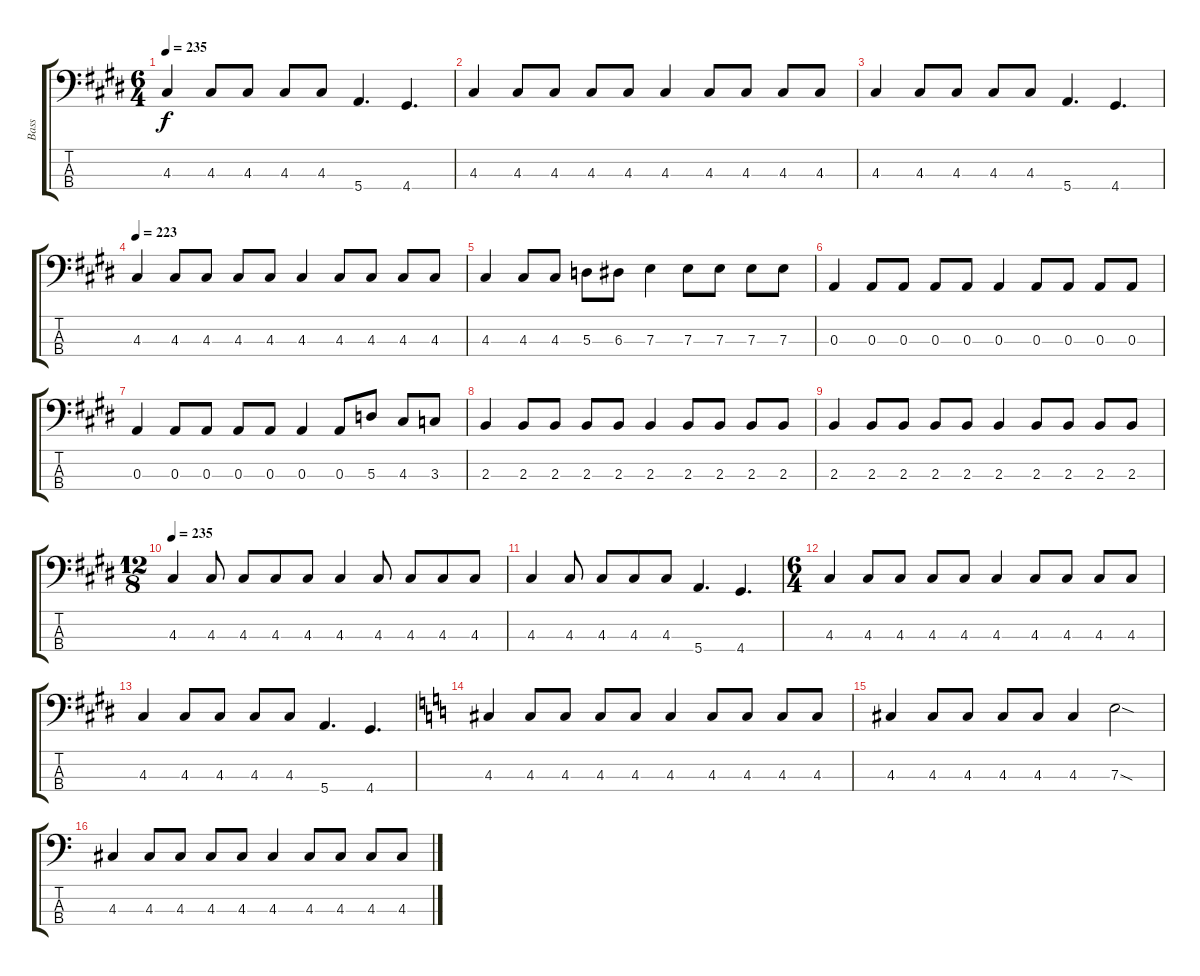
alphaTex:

\track ("Bass" "Bass") {instrument electricbassfinger}
\staff {score tabs}
\tuning (G2 D2 A1 E1) {hide}
\ts (6 4)
\tempo 235
\clef f4
\ks e
4.3.4{dy f} 4.3.8 4.3.8 4.3.8 4.3.8 5.4.4{d} 4.4.4{d} |
4.3.4 4.3.8 4.3.8 4.3.8 4.3.8 4.3.4 4.3.8 4.3.8 4.3.8 4.3.8 |
4.3.4 4.3.8 4.3.8 4.3.8 4.3.8 5.4.4{d} 4.4.4{d} |
\tempo 223
4.3.4 4.3.8 4.3.8 4.3.8 4.3.8 4.3.4 4.3.8 4.3.8 4.3.8 4.3.8 |
4.3.4 4.3.8 4.3.8 5.3.8 6.3.8 7.3.4 7.3.8 7.3.8 7.3.8 7.3.8 |
0.3.4 0.3.8 0.3.8 0.3.8 0.3.8 0.3.4 0.3.8 0.3.8 0.3.8 0.3.8 |
0.3.4 0.3.8 0.3.8 0.3.8 0.3.8 0.3.4 0.3.8 5.3.8 4.3.8 3.3.8 |
2.3.4 2.3.8 2.3.8 2.3.8 2.3.8 2.3.4 2.3.8 2.3.8 2.3.8 2.3.8 |
2.3.4 2.3.8 2.3.8 2.3.8 2.3.8 2.3.4 2.3.8 2.3.8 2.3.8 2.3.8 |
\ts (12 8)
\tempo 235
4.3.4 4.3.8 4.3.8 4.3.8 4.3.8 4.3.4 4.3.8 4.3.8 4.3.8 4.3.8 |
4.3.4 4.3.8 4.3.8 4.3.8 4.3.8 5.4.4{d} 4.4.4{d} |
\ts (6 4)
4.3.4 4.3.8 4.3.8 4.3.8 4.3.8 4.3.4 4.3.8 4.3.8 4.3.8 4.3.8 |
4.3.4 4.3.8 4.3.8 4.3.8 4.3.8 5.4.4{d} 4.4.4{d} |
\ks c
4.3.4 4.3.8 4.3.8 4.3.8 4.3.8 4.3.4 4.3.8 4.3.8 4.3.8 4.3.8 |
4.3.4 4.3.8 4.3.8 4.3.8 4.3.8 4.3.4 7.3{sod}.2 |
4.3.4 4.3.8 4.3.8 4.3.8 4.3.8 4.3.4 4.3.8 4.3.8 4.3.8 4.3.8
